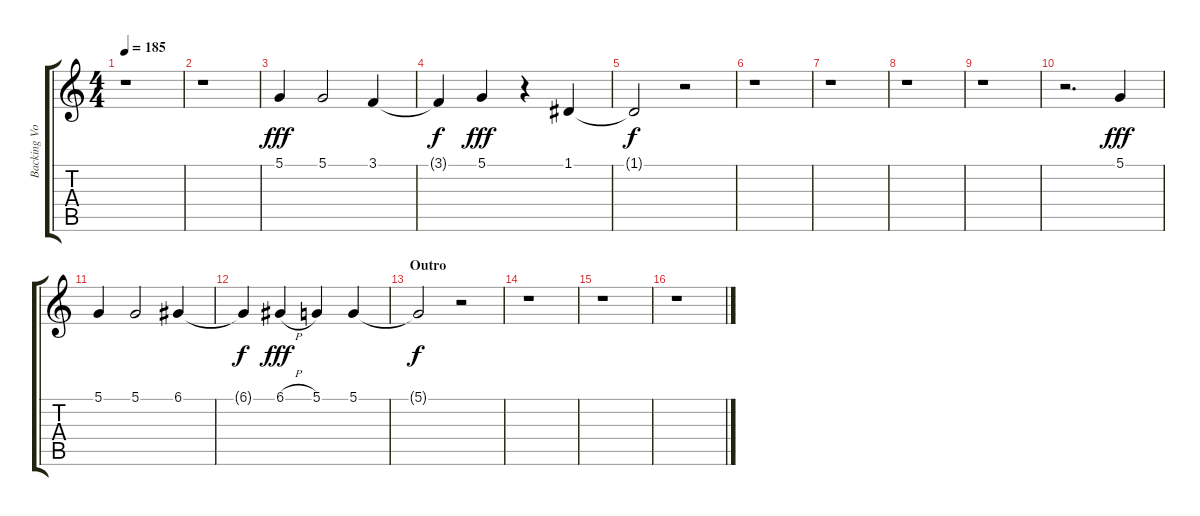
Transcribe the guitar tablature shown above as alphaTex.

\track ("Backing Vocals" "Backing Vo") {instrument lead1square}
\staff {score tabs}
\tuning (D4 A3 F3 C3 G2 C2) {hide}
\ts (4 4)
\tempo 185
\clef g2
\ks c
r.1{dy f} |
r.1 |
5.1.4{dy fff} 5.1.2 3.1.4 |
3.1{t}.4{dy f} 5.1.4{dy fff} r.4 1.1.4 |
1.1{t}.2{dy f} r.2 |
r.1 |
r.1 |
r.1 |
r.1 |
r.2{d} 5.1.4{dy fff} |
5.1.4 5.1.2 6.1.4 |
6.1{t}.4{dy f} 6.1{h}.4{dy fff} 5.1.4 5.1.4 |
\section ("" "Outro")
5.1{t}.2{dy f} r.2 |
r.1 |
r.1 |
r.1
